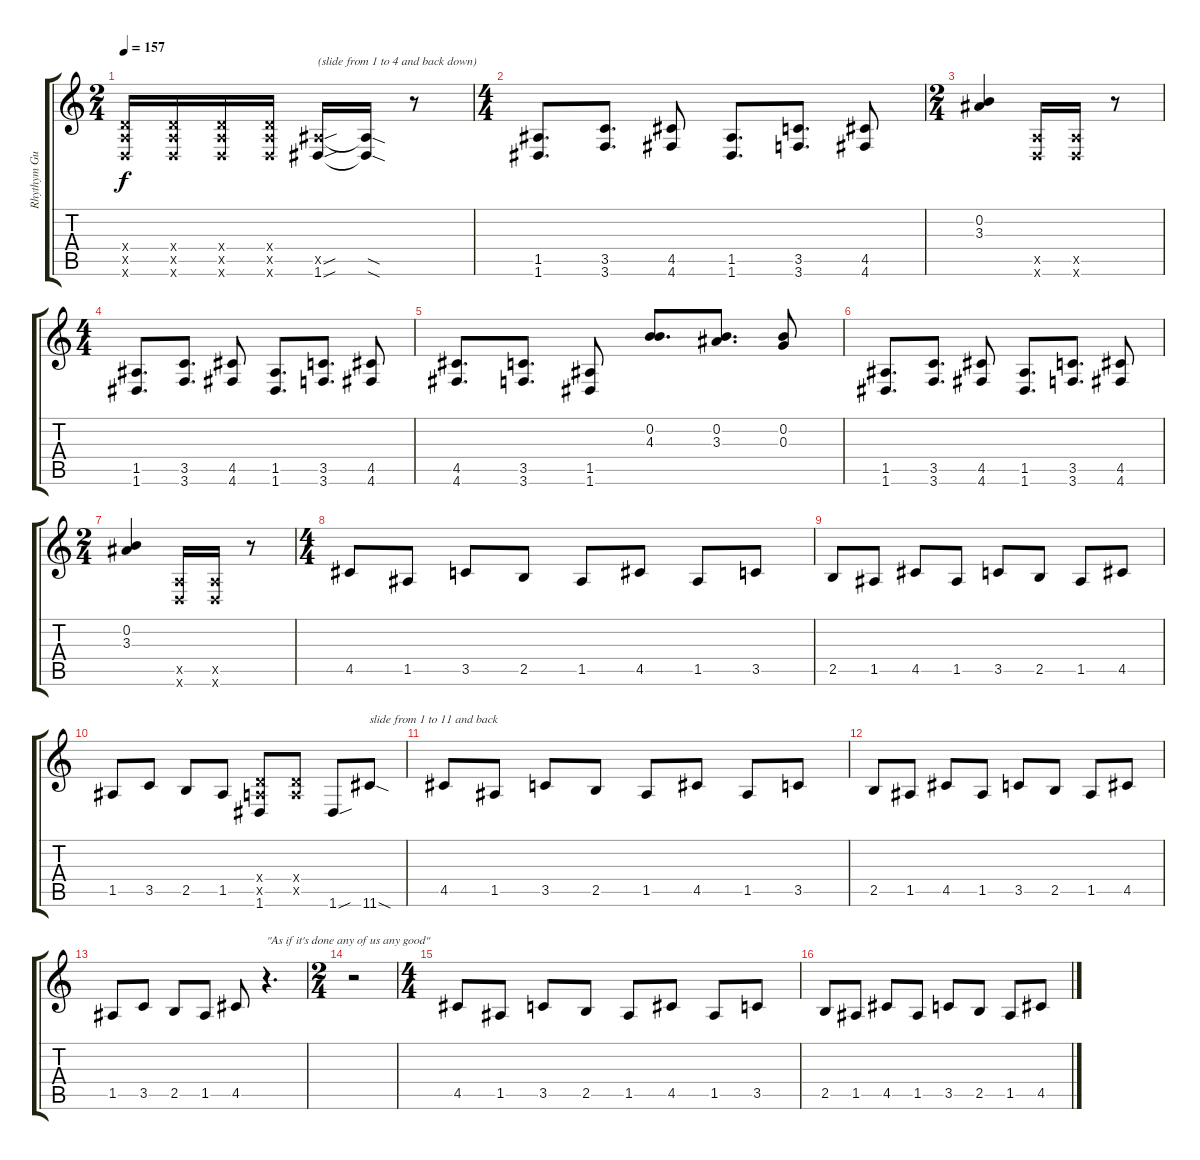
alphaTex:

\track ("Rhythym Guitar" "Rhythym Gu") {instrument distortionguitar}
\staff {score tabs}
\tuning (E4 B3 G3 D3 A2 D2) {hide}
\ts (2 4)
\tempo 157
\clef g2
\ks c
(0.4{x} 0.5{x} 0.6{x}).16{dy f} (0.4{x} 0.5{x} 0.6{x}).16 (0.4{x} 0.5{x} 0.6{x}).16 (0.4{x} 0.5{x} 0.6{x}).16 (1.5{sou x} 1.6{sou}).16{txt "(slide from 1 to 4 and back down)"} (1.5{sod t} 1.6{sod t}).16 r.8 |
\ts (4 4)
(1.5 1.6).8{d} (3.5 3.6).8{d} (4.5 4.6).8 (1.5 1.6).8{d} (3.5 3.6).8{d} (4.5 4.6).8 |
\ts (2 4)
(0.2 3.3).4 (0.5{x} 0.6{x}).16 (0.5{x} 0.6{x}).16 r.8 |
\ts (4 4)
(1.5 1.6).8{d} (3.5 3.6).8{d} (4.5 4.6).8 (1.5 1.6).8{d} (3.5 3.6).8{d} (4.5 4.6).8 |
(4.5 4.6).8{d} (3.5 3.6).8{d} (1.5 1.6).8 (0.2 4.3).8{d} (0.2 3.3).8{d} (0.2 0.3).8 |
(1.5 1.6).8{d} (3.5 3.6).8{d} (4.5 4.6).8 (1.5 1.6).8{d} (3.5 3.6).8{d} (4.5 4.6).8 |
\ts (2 4)
(0.2 3.3).4 (0.5{x} 0.6{x}).16 (0.5{x} 0.6{x}).16 r.8 |
\ts (4 4)
4.5.8 1.5.8 3.5.8 2.5.8 1.5.8 4.5.8 1.5.8 3.5.8 |
2.5.8 1.5.8 4.5.8 1.5.8 3.5.8 2.5.8 1.5.8 4.5.8 |
1.5.8 3.5.8 2.5.8 1.5.8 (0.4{x} 0.5{x} 1.6).8 (0.4{x} 0.5{x}).8 1.6{sou}.8 11.6{sod}.8{txt "slide from 1 to 11 and back"} |
4.5.8 1.5.8 3.5.8 2.5.8 1.5.8 4.5.8 1.5.8 3.5.8 |
2.5.8 1.5.8 4.5.8 1.5.8 3.5.8 2.5.8 1.5.8 4.5.8 |
1.5.8 3.5.8 2.5.8 1.5.8 4.5.8 r.4{d txt "\"As if it's done any of us any good\""} |
\ts (2 4)
r.2 |
\ts (4 4)
4.5.8 1.5.8 3.5.8 2.5.8 1.5.8 4.5.8 1.5.8 3.5.8 |
2.5.8 1.5.8 4.5.8 1.5.8 3.5.8 2.5.8 1.5.8 4.5.8
